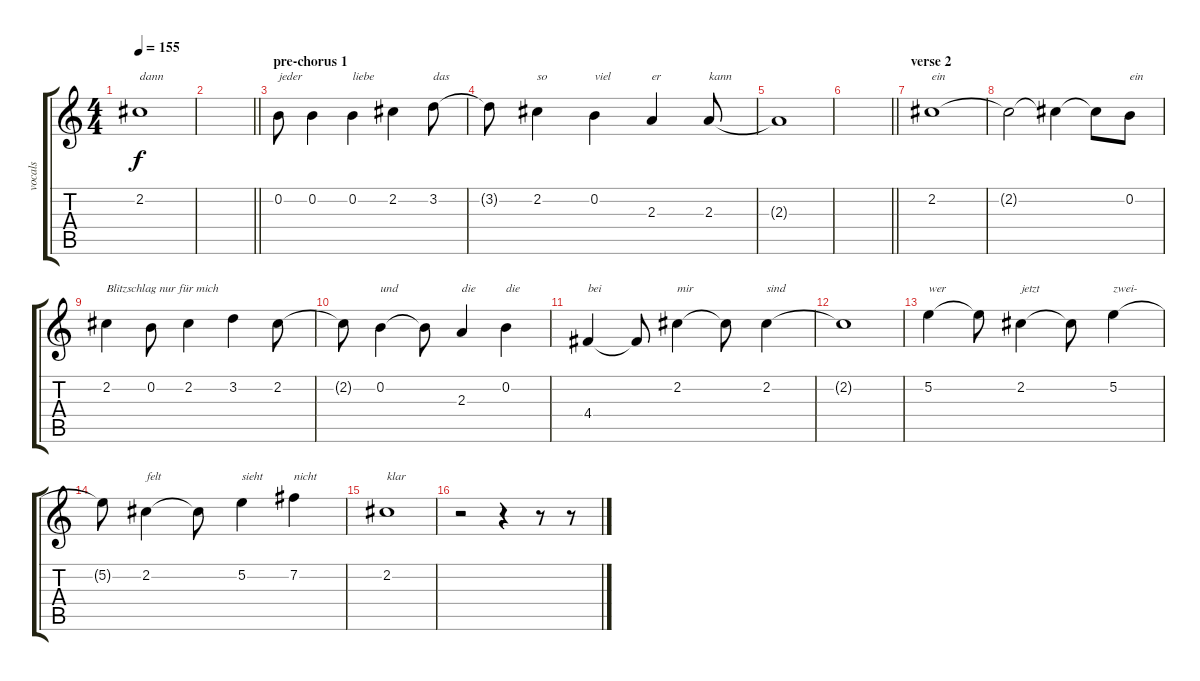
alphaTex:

\track ("vocals" "vocals") {instrument electricguitarjazz}
\staff {score tabs}
\tuning (E4 B3 G3 D3 A2 E2) {hide}
\ts (4 4)
\tempo 155
\clef g2
\ks c
2.2.1{txt "dann" dy f} |
\barLineRight lightlight
|
\section ("" "pre-chorus 1")
0.2.8{txt "jeder "} 0.2.4 0.2.4{txt "liebe"} 2.2.4 3.2.8{txt "das"} |
3.2{t}.8 2.2.4{txt "so"} 0.2.4{txt "viel"} 2.3.4{txt "er"} 2.3.8{txt "kann"} |
2.3{t}.1 |
\barLineRight lightlight
|
\section ("" "verse 2")
2.2.1{txt "ein"} |
2.2{t}.2 2.2{t}.4 2.2{t}.8 0.2.8{txt "ein"} |
2.2.4{txt "Blitzschlag nur für mich"} 0.2.8 2.2.4 3.2.4 2.2.8 |
2.2{t}.8 0.2.4{txt "und"} 0.2{t}.8 2.3.4{txt "die "} 0.2.4{txt "die"} |
4.4.4{txt "bei"} 4.4{t}.8 2.2.4{txt "mir"} 2.2{t}.8 2.2.4{txt "sind"} |
2.2{t}.1 |
5.2.4{txt "wer"} 5.2{t}.8 2.2.4{txt "jetzt"} 2.2{t}.8 5.2.4{txt "zwei-"} |
5.2{t}.8 2.2.4{txt "felt"} 2.2{t}.8 5.2.4{txt "sieht"} 7.2.4{txt "nicht"} |
2.2.1{txt "klar"} |
r.2 r.4 r.8 r.8
